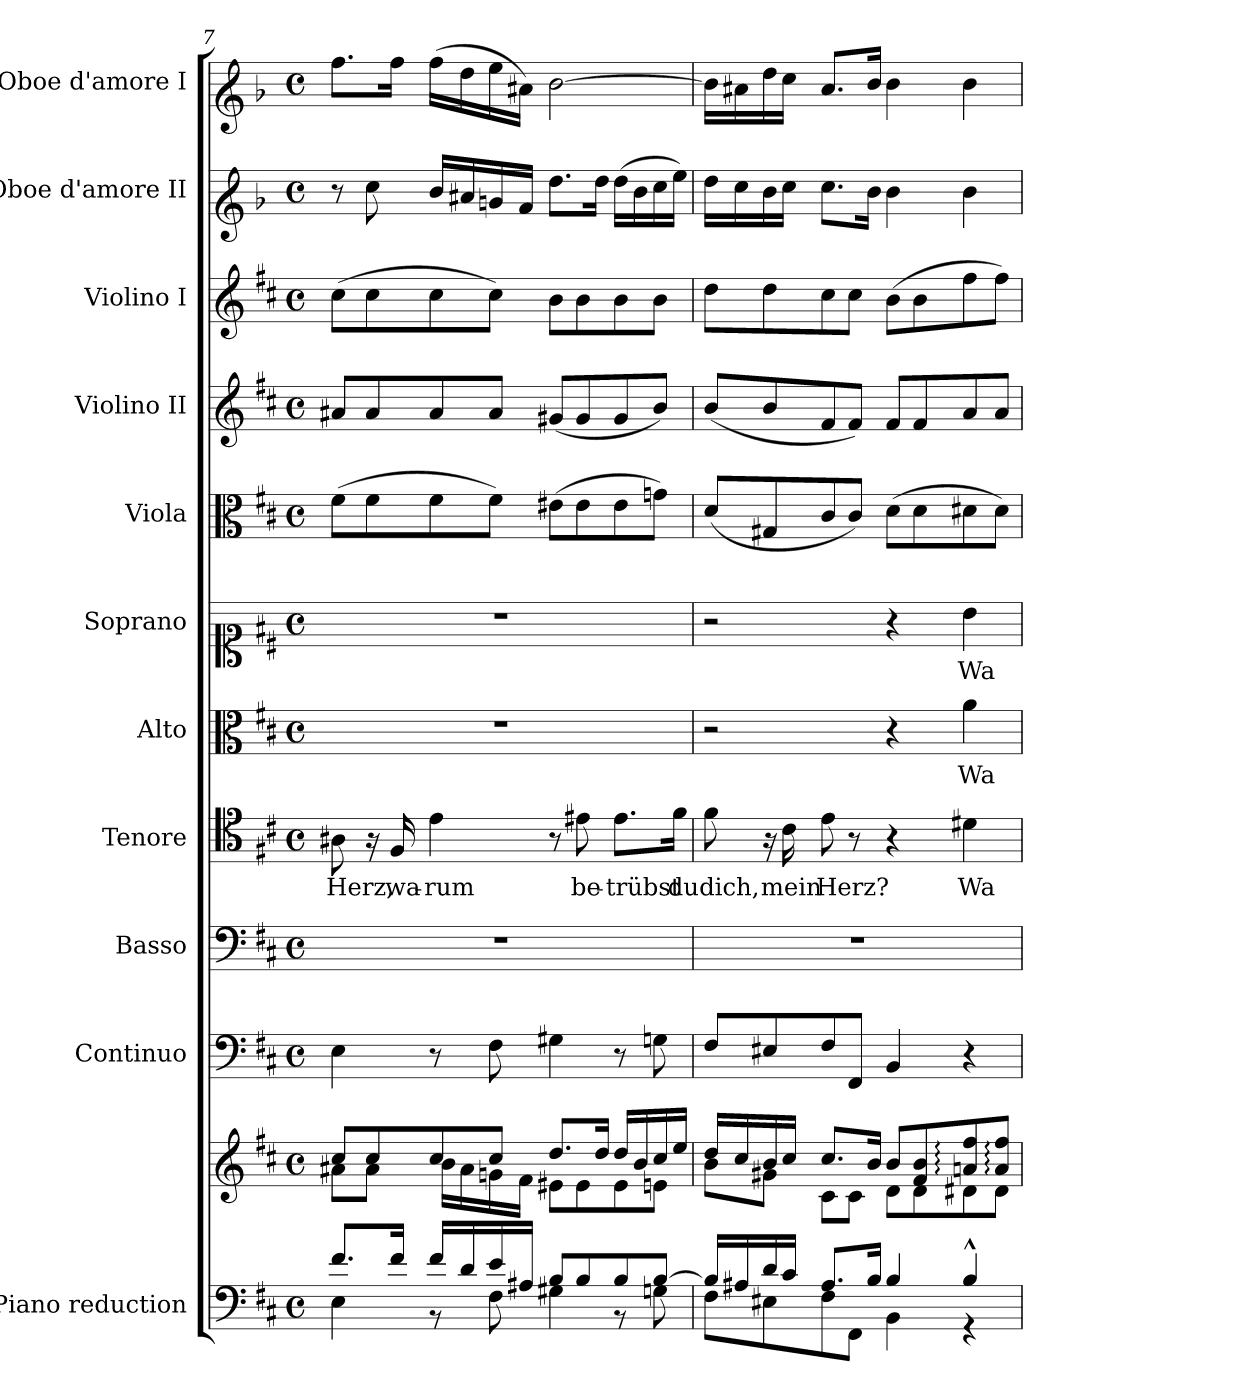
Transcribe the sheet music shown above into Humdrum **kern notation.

**kern	**kern	**kern	**kern	**kern	**text	**kern	**text	**kern	**text	**kern	**kern	**kern	**kern	**kern
*part11	*part11	*part10	*part9	*part8	*part8	*part7	*part7	*part6	*part6	*part5	*part4	*part3	*part2	*part1
*staff12	*staff11	*staff10	*staff9	*staff8	*staff8	*staff7	*staff7	*staff6	*staff6	*staff5	*staff4	*staff3	*staff2	*staff1
*I"Piano reduction	*	*I"Continuo	*I"Basso	*I"Tenore	*	*I"Alto	*	*I"Soprano	*	*I"Viola	*I"Violino II	*I"Violino I	*I"Oboe d'amore II	*I"Oboe d'amore I
*I'Pno	*	*	*	*	*	*	*	*	*	*I'Vla	*I'Vln	*I'Vln	*I'Ob	*I'Ob
*clefF4	*clefG2	*clefF4	*clefF4	*clefC4	*	*clefC3	*	*clefC1	*	*clefC3	*clefG2	*clefG2	*clefG1	*clefG1
*	*	*	*	*	*	*	*	*	*	*	*	*	*ITrd2c3	*ITrd2c3
*k[f#c#]	*k[f#c#]	*k[f#c#]	*k[f#c#]	*k[f#c#]	*	*k[f#c#]	*	*k[f#c#]	*	*k[f#c#]	*k[f#c#]	*k[f#c#]	*k[f#c#]	*k[f#c#]
*M4/4	*M4/4	*M4/4	*M4/4	*M4/4	*	*M4/4	*	*M4/4	*	*M4/4	*M4/4	*M4/4	*M4/4	*M4/4
*met(c)	*met(c)	*met(c)	*met(c)	*met(c)	*	*met(c)	*	*met(c)	*	*met(c)	*met(c)	*met(c)	*met(c)	*met(c)
=7	=7	=7	=7	=7	=7	=7	=7	=7	=7	=7	=7	=7	=7	=7
*^	*^	*	*	*	*	*	*	*	*	*	*	*	*	*
!	!	!	!	!	!	!	!LO:LY:b	!	!	!	!	!	!	!	!	!
8.f#/L	4E\	8cc#/L	8a#X\L	4E\	1r	8A#X\	Herz,	1r	.	1r	.	(8f#\L	8a#X/L	(8cc#\L	8r	8.ff#\L
.	.	8cc#/	8a#\J	.	.	16r	.	.	.	.	.	8f#\	8a#/	8cc#\	8cc#\	.
!	!	!	!	!	!	!	!LO:LY:b	!	!	!	!	!	!	!	!	!
16f#/Jk	.	.	.	.	.	16F#/	wa-	.	.	.	.	.	.	.	.	16ff#\Jk
!	!	!	!	!	!	!	!LO:LY:b	!	!	!	!	!	!	!	!	!
16f#/LL	8r	8cc#/	16b\LL	8r	.	4e\	-rum	.	.	.	.	8f#\	8a#/	8cc#\	16b/LL	(16ff#\LL
16d/	.	.	16a#\	.	.	.	.	.	.	.	.	.	.	.	16a#X/	16dd\
16e/	8F#\	8cc#/J	16gn\	8F#\	.	.	.	.	.	.	.	8f#\J)	8a#/J	8cc#\J)	16g#X/	16ee\
16A#X/JJ	.	.	16f#\JJ	.	.	.	.	.	.	.	.	.	.	.	16f#/JJ	16a#X\JJ)
8B/L	4G#X\	8.dd/L	8e#X\L	4G#X\	.	8r	.	.	.	.	.	(8e#X\L	(8g#X/L	8b\L	8.dd\L	[2b\
!	!	!	!	!	!	!	!LO:LY:b	!	!	!	!	!	!	!	!	!
8B/	.	.	8e#\	.	.	8e#X\	be-	.	.	.	.	8e#\	8g#/	8b\	.	.
.	.	16dd/Jk	.	.	.	.	.	.	.	.	.	.	.	.	16dd\Jk	.
!	!	!	!	!	!	!	!LO:LY:b	!	!	!	!	!	!	!	!	!
8B/	8r	16dd/LL	8e#\	8r	.	8.e#\L	-trübst	.	.	.	.	8e#\	8g#/	8b\	(16dd\LL	.
.	.	16b/	.	.	.	.	.	.	.	.	.	.	.	.	16b\	.
[8B/J	8Gn\	16cc#/	8en\J	8Gn\	.	.	.	.	.	.	.	8gn\J)	8b/J)	8b\J	16cc#\	.
!	!	!	!	!	!	!	!LO:LY:b	!	!	!	!	!	!	!	!	!
.	.	16ee/JJ	.	.	.	16f#\Jk	du	.	.	.	.	.	.	.	16ee\JJ)	.
!!LO:PB:g=z
=8	=8	=8	=8	=8	=8	=8	=8	=8	=8	=8	=8	=8	=8	=8	=8	=8
!	!	!	!	!	!	!	!LO:LY:b	!	!	!	!	!	!	!	!	!
16B/LL]	8F#\L	16dd/LL	8b\L	8F#/L	1r	8f#\	dich,	2r	.	2r	.	(8d/L	(8b/L	8dd\L	16dd\LL	16b\LL]
16A#X/	.	16cc#/	.	.	.	.	.	.	.	.	.	.	.	.	16cc#\	16a#X\
16d/	8E#X\	16b/	8g#X\J	8E#X/	.	16r	.	.	.	.	.	8G#X/	8b/	8dd\	16b\	16dd\
!	!	!	!	!	!	!	!LO:LY:b	!	!	!	!	!	!	!	!	!
16c#/JJ	.	16cc#/JJ	.	.	.	16c#\	mein	.	.	.	.	.	.	.	16cc#\JJ	16cc#\JJ
!	!	!	!	!	!	!	!LO:LY:b	!	!	!	!	!	!	!	!	!
8.A#/L	8F#\	8.cc#/L	8c#\L	8F#/	.	8e\	Herz?	.	.	.	.	8c#/	8f#/	8cc#\	8.cc#\L	8.a#/L
.	8FF#\J	.	8c#\J	8FF#/J	.	8r	.	.	.	.	.	8c#/J)	8f#/J)	8cc#\J	.	.
16B/Jk	.	16b/Jk	.	.	.	.	.	.	.	.	.	.	.	.	16b\Jk	16b/Jk
4B/	4BB\	8b/L	8d\L	4BB/	.	4r	.	4r	.	4r	.	(8d\L	8f#/L	(8b\L	4b\	4b\
.	.	8f#/ 8b/	8d\	.	.	.	.	.	.	.	.	8d\	8f#/	8b\	.	.
!	!	!	!	!	!	!	!LO:LY:b	!	!LO:LY:b	!	!LO:LY:b	!	!	!	!	!
4B^^/	4r	8an/: 8ff#/:	8d#X\	4r	.	4d#X\	Wa-	4a\	Wa-	4b\	Wa-	8d#X\	8a/	8ff#\	4b\	4b\
.	.	8a/: 8ff#/:J	8d#\J	.	.	.	.	.	.	.	.	8d#\J)	8a/J	8ff#\J)	.	.
*v	*v	*	*	*	*	*	*	*	*	*	*	*	*	*	*	*
*	*v	*v	*	*	*	*	*	*	*	*	*	*	*	*	*
=	=	=	=	=	=	=	=	=	=	=	=	=	=	=
*-	*-	*-	*-	*-	*-	*-	*-	*-	*-	*-	*-	*-	*-	*-
